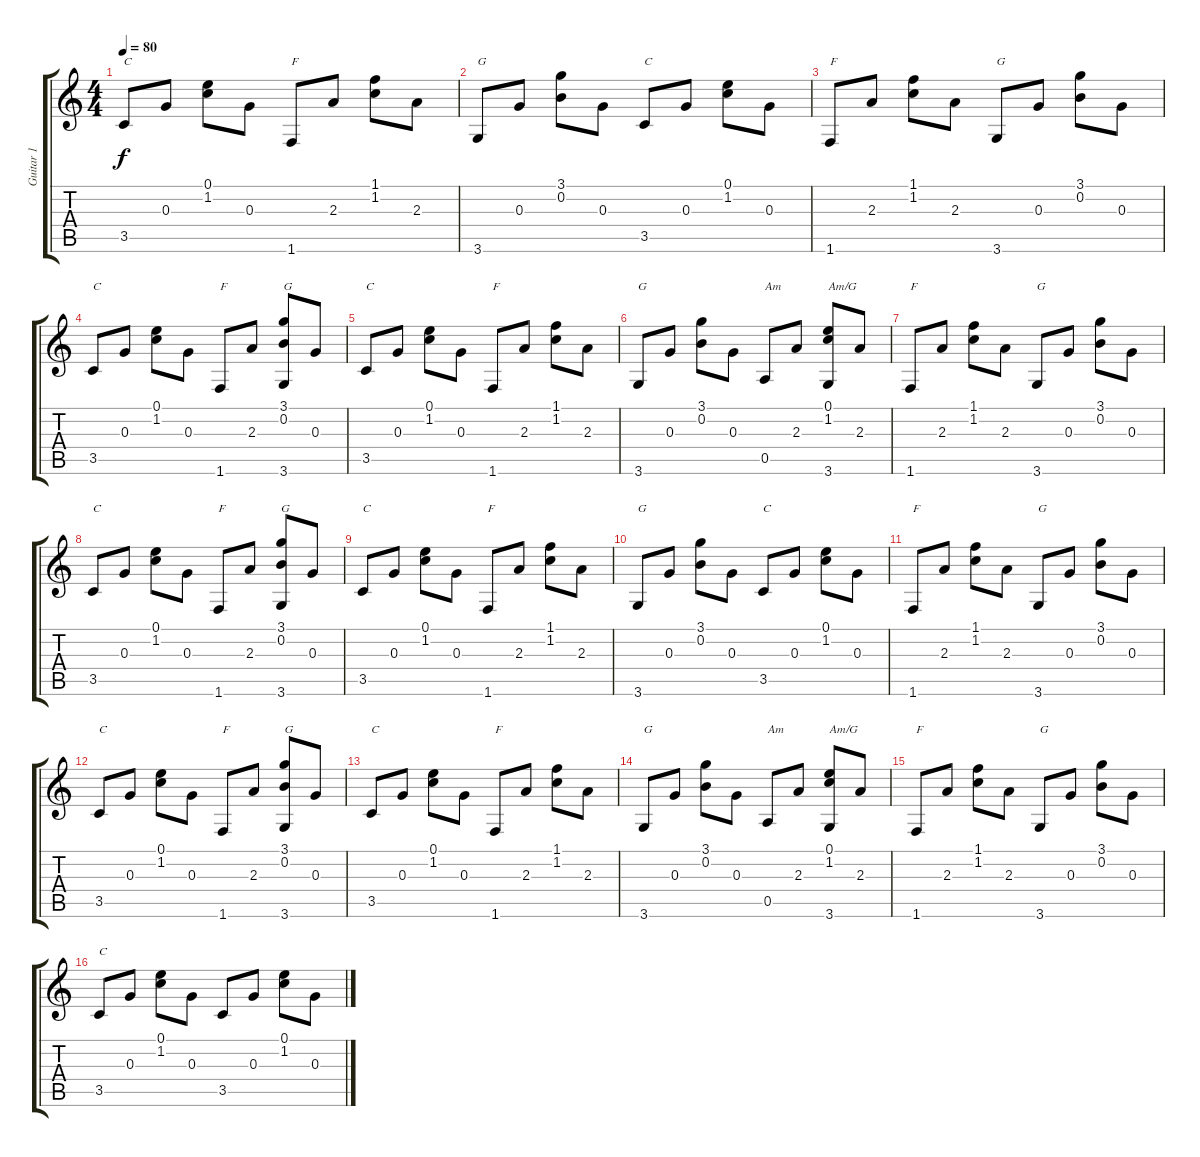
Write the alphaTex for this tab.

\track ("Guitar 1" "Guitar 1") {instrument electricguitarclean}
\staff {score tabs}
\tuning (E4 B3 G3 D3 A2 E2) {hide}
\ts (4 4)
\tempo 80
\clef g2
\ks c
3.5.8{txt "C" dy f instrument electricguitarclean} 0.3.8 (0.1 1.2).8 0.3.8 1.6.8{txt "F"} 2.3.8 (1.1 1.2).8 2.3.8 |
3.6.8{txt "G"} 0.3.8 (3.1 0.2).8 0.3.8 3.5.8{txt "C"} 0.3.8 (0.1 1.2).8 0.3.8 |
1.6.8{txt "F"} 2.3.8 (1.1 1.2).8 2.3.8 3.6.8{txt "G"} 0.3.8 (3.1 0.2).8 0.3.8 |
3.5.8{txt "C"} 0.3.8 (0.1 1.2).8 0.3.8 1.6.8{txt "F"} 2.3.8 (3.1 0.2 3.6).8{txt "G"} 0.3.8 |
3.5.8{txt "C"} 0.3.8 (0.1 1.2).8 0.3.8 1.6.8{txt "F"} 2.3.8 (1.1 1.2).8 2.3.8 |
3.6.8{txt "G"} 0.3.8 (3.1 0.2).8 0.3.8 0.5.8{txt "Am"} 2.3.8 (0.1 1.2 3.6).8{txt "Am/G"} 2.3.8 |
1.6.8{txt "F"} 2.3.8 (1.1 1.2).8 2.3.8 3.6.8{txt "G"} 0.3.8 (3.1 0.2).8 0.3.8 |
3.5.8{txt "C"} 0.3.8 (0.1 1.2).8 0.3.8 1.6.8{txt "F"} 2.3.8 (3.1 0.2 3.6).8{txt "G"} 0.3.8 |
3.5.8{txt "C"} 0.3.8 (0.1 1.2).8 0.3.8 1.6.8{txt "F"} 2.3.8 (1.1 1.2).8 2.3.8 |
3.6.8{txt "G"} 0.3.8 (3.1 0.2).8 0.3.8 3.5.8{txt "C"} 0.3.8 (0.1 1.2).8 0.3.8 |
1.6.8{txt "F"} 2.3.8 (1.1 1.2).8 2.3.8 3.6.8{txt "G"} 0.3.8 (3.1 0.2).8 0.3.8 |
3.5.8{txt "C"} 0.3.8 (0.1 1.2).8 0.3.8 1.6.8{txt "F"} 2.3.8 (3.1 0.2 3.6).8{txt "G"} 0.3.8 |
3.5.8{txt "C"} 0.3.8 (0.1 1.2).8 0.3.8 1.6.8{txt "F"} 2.3.8 (1.1 1.2).8 2.3.8 |
3.6.8{txt "G"} 0.3.8 (3.1 0.2).8 0.3.8 0.5.8{txt "Am"} 2.3.8 (0.1 1.2 3.6).8{txt "Am/G"} 2.3.8 |
1.6.8{txt "F"} 2.3.8 (1.1 1.2).8 2.3.8 3.6.8{txt "G"} 0.3.8 (3.1 0.2).8 0.3.8 |
3.5.8{txt "C"} 0.3.8 (0.1 1.2).8 0.3.8 3.5.8 0.3.8 (0.1 1.2).8 0.3.8
